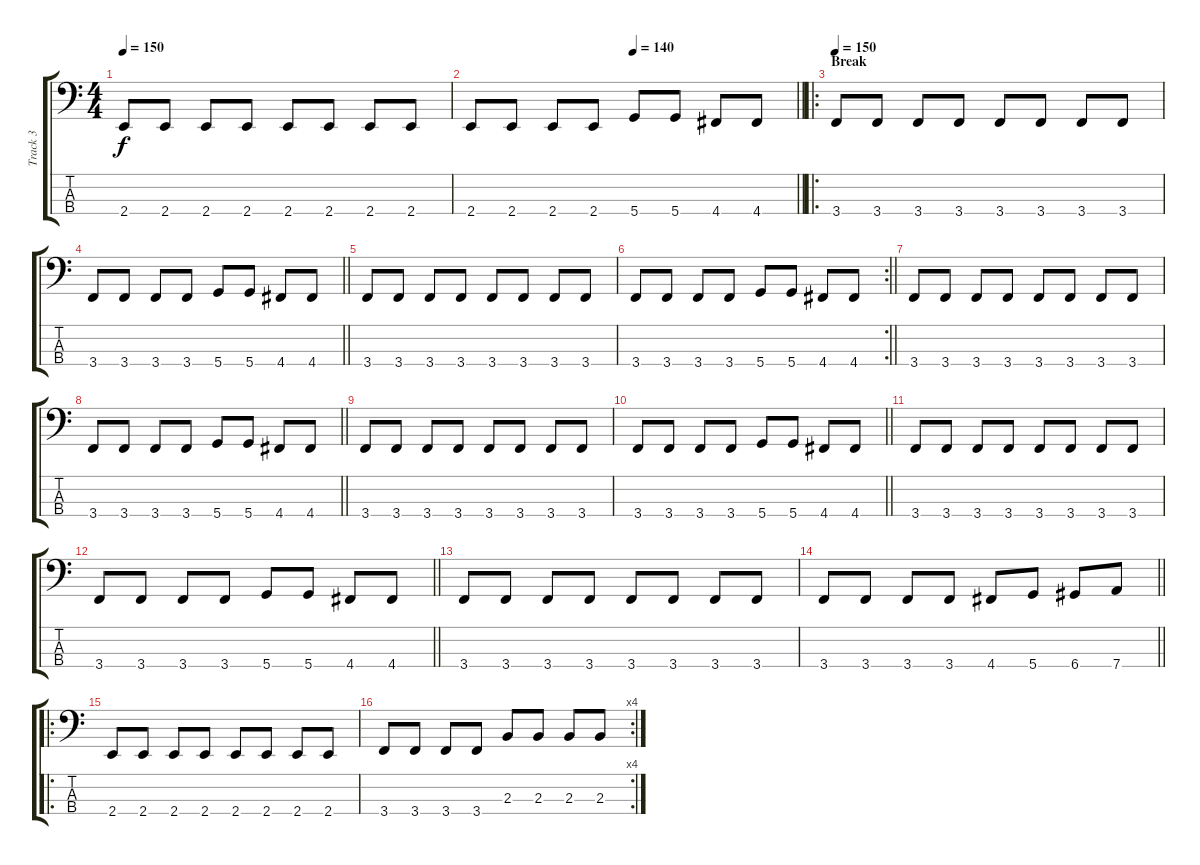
\track ("Track 3" "Track 3") {instrument electricbassfinger}
\staff {score tabs}
\tuning (G2 D2 A1 D1) {hide}
\ts (4 4)
\tempo 150
\clef f4
\ks c
2.4.8{dy f} 2.4.8 2.4.8 2.4.8 2.4.8 2.4.8 2.4.8 2.4.8 |
\tempo (140 0.5)
\barLineRight lightlight
2.4.8 2.4.8 2.4.8 2.4.8 5.4.8 5.4.8 4.4.8 4.4.8 |
\ro
\section ("" "Break")
\tempo 150
3.4.8 3.4.8 3.4.8 3.4.8 3.4.8 3.4.8 3.4.8 3.4.8 |
\barLineRight lightlight
3.4.8 3.4.8 3.4.8 3.4.8 5.4.8 5.4.8 4.4.8 4.4.8 |
3.4.8 3.4.8 3.4.8 3.4.8 3.4.8 3.4.8 3.4.8 3.4.8 |
\rc 2
\barLineRight lightlight
3.4.8 3.4.8 3.4.8 3.4.8 5.4.8 5.4.8 4.4.8 4.4.8 |
3.4.8 3.4.8 3.4.8 3.4.8 3.4.8 3.4.8 3.4.8 3.4.8 |
\barLineRight lightlight
3.4.8 3.4.8 3.4.8 3.4.8 5.4.8 5.4.8 4.4.8 4.4.8 |
3.4.8 3.4.8 3.4.8 3.4.8 3.4.8 3.4.8 3.4.8 3.4.8 |
\barLineRight lightlight
3.4.8 3.4.8 3.4.8 3.4.8 5.4.8 5.4.8 4.4.8 4.4.8 |
3.4.8 3.4.8 3.4.8 3.4.8 3.4.8 3.4.8 3.4.8 3.4.8 |
\barLineRight lightlight
3.4.8 3.4.8 3.4.8 3.4.8 5.4.8 5.4.8 4.4.8 4.4.8 |
3.4.8 3.4.8 3.4.8 3.4.8 3.4.8 3.4.8 3.4.8 3.4.8 |
\barLineRight lightlight
3.4.8 3.4.8 3.4.8 3.4.8 4.4.8 5.4.8 6.4.8 7.4.8 |
\ro
2.4.8 2.4.8 2.4.8 2.4.8 2.4.8 2.4.8 2.4.8 2.4.8 |
\rc 4
3.4.8 3.4.8 3.4.8 3.4.8 2.3.8 2.3.8 2.3.8 2.3.8
